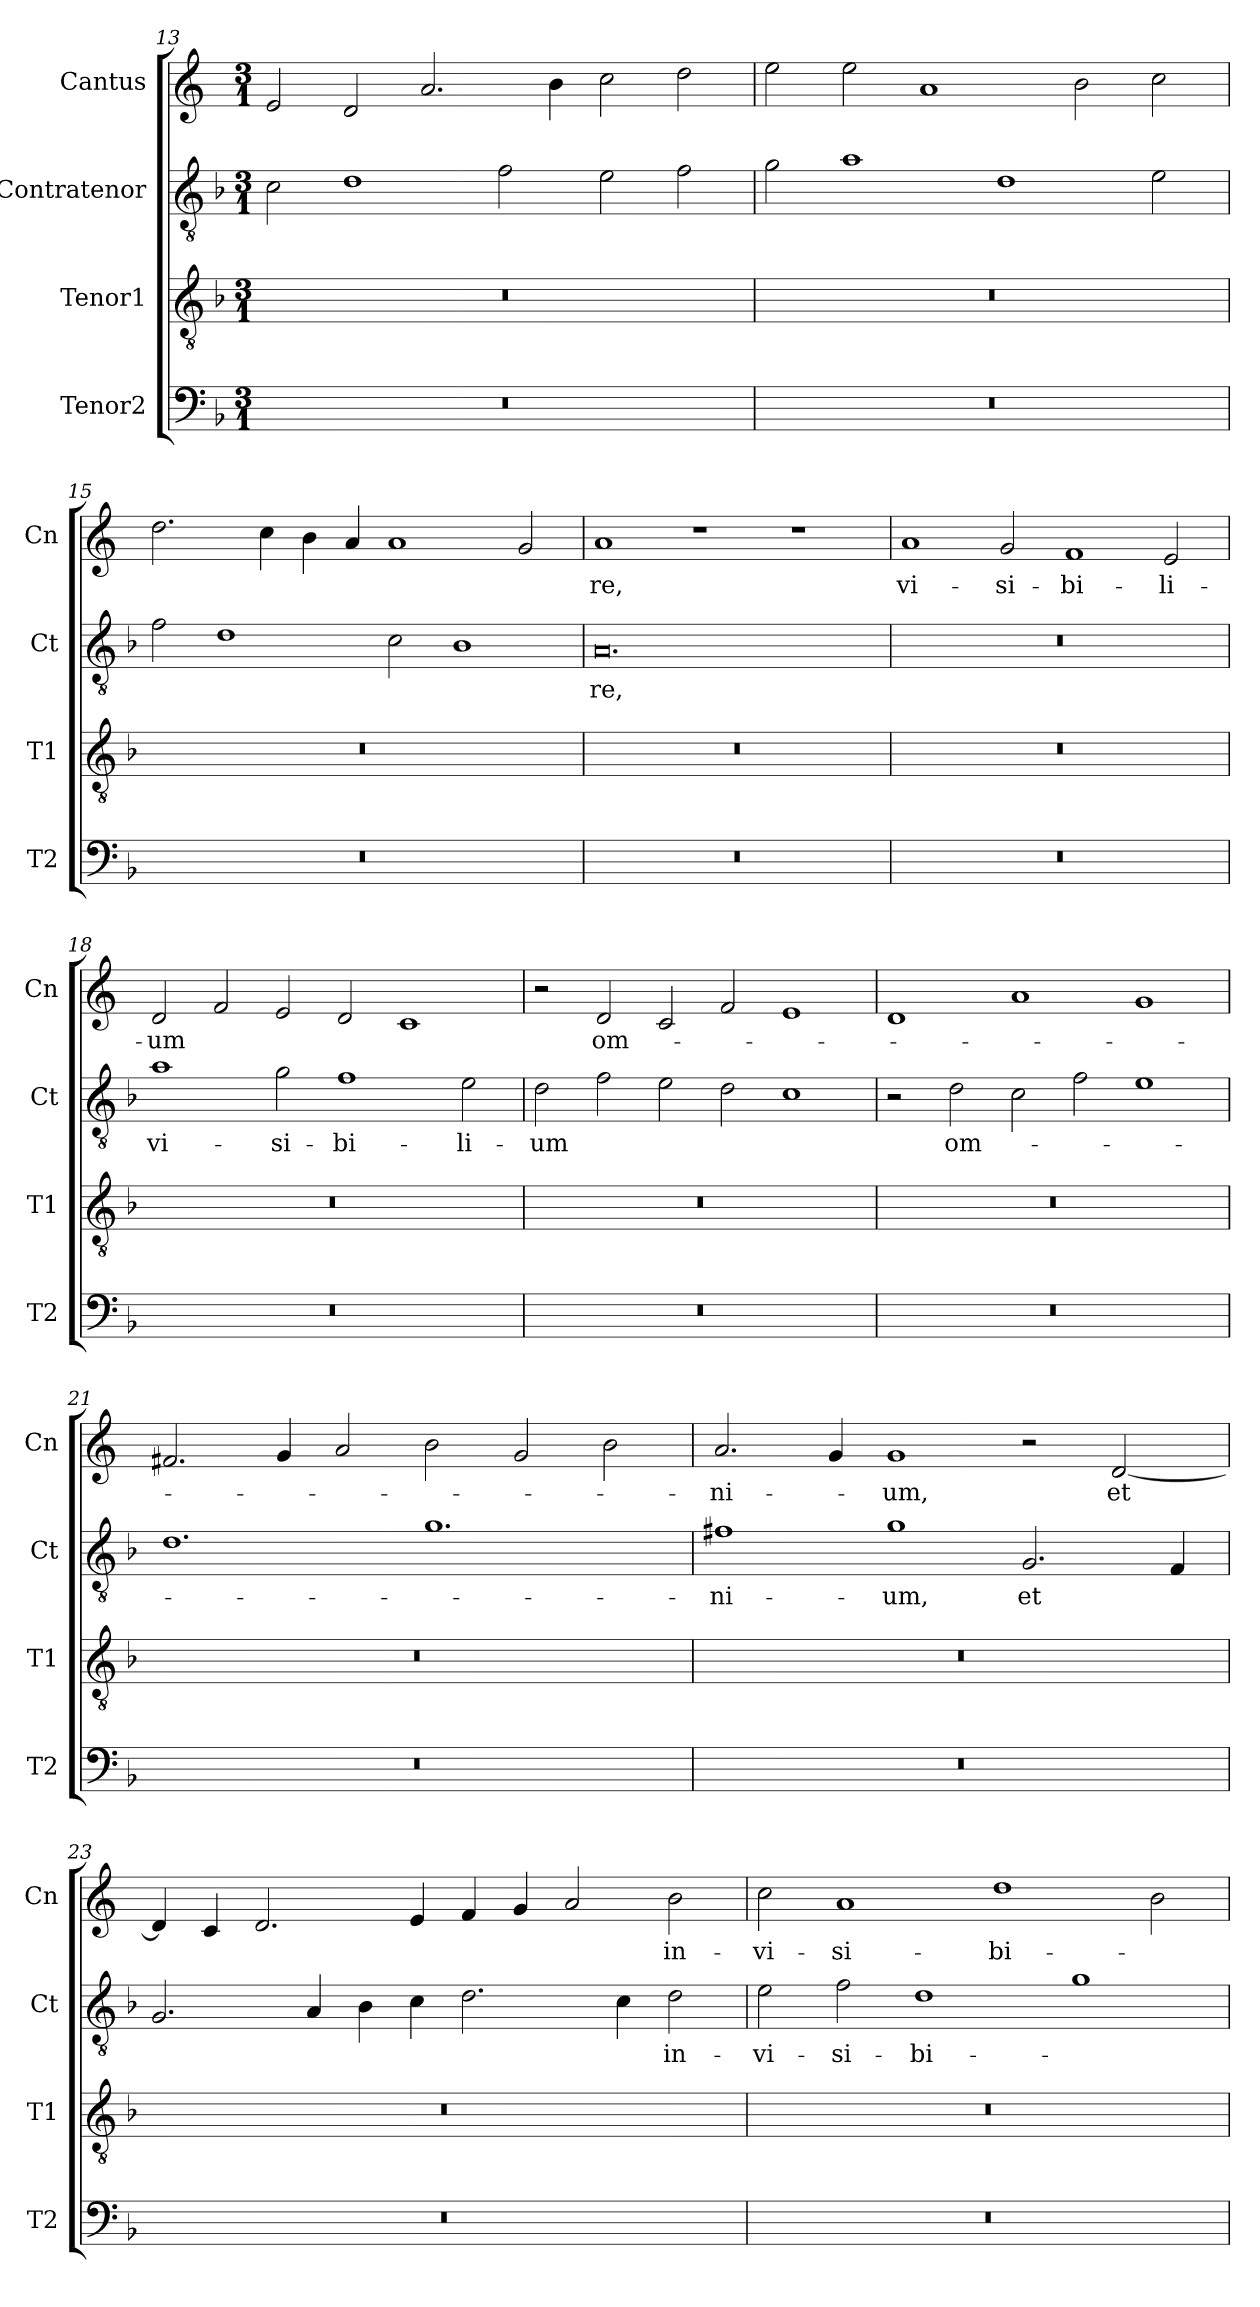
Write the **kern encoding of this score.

**kern	**kern	**kern	**text	**kern	**text
*part4	*part3	*part2	*part2	*part1	*part1
*staff4	*staff3	*staff2	*staff2	*staff1	*staff1
*I"Tenor2	*I"Tenor1	*I"Contratenor	*	*I"Cantus	*
*I'T2	*I'T1	*I'Ct	*	*I'Cn	*
*clefF4	*clefGv2	*clefGv2	*	*clefG2	*
*k[b-]	*k[b-]	*k[b-]	*	*k[]	*
*M3/1	*M3/1	*M3/1	*	*M3/1	*
=13	=13	=13	=13	=13	=13
0.r	0.r	2c\	.	2e/	.
.	.	1d	.	2d/	.
.	.	.	.	2.a/	.
.	.	2f\	.	.	.
.	.	.	.	4b\	.
.	.	2e\	.	2cc\	.
.	.	2f\	.	2dd\	.
=14	=14	=14	=14	=14	=14
0.r	0.r	2g\	.	2ee\	.
.	.	1a	.	2ee\	.
.	.	.	.	1a	.
.	.	1d	.	.	.
.	.	.	.	2b\	.
.	.	2e\	.	2cc\	.
=15	=15	=15	=15	=15	=15
0.r	0.r	2f\	.	2.dd\	.
.	.	1d	.	.	.
.	.	.	.	4cc\	.
.	.	.	.	4b\	.
.	.	.	.	4a/	.
.	.	2c\	.	1a	.
.	.	1B-	.	.	.
.	.	.	.	2g/	.
=16	=16	=16	=16	=16	=16
0.r	0.r	0.A	-re,	1a	-re,
.	.	.	.	1r	.
.	.	.	.	1r	.
=17	=17	=17	=17	=17	=17
0.r	0.r	0.r	.	1a	vi-
.	.	.	.	2g/	-si-
.	.	.	.	1f	-bi-
.	.	.	.	2e/	-li-
=18	=18	=18	=18	=18	=18
0.r	0.r	1a	vi-	2d/	-um
.	.	.	.	2f/	.
.	.	2g\	-si-	2e/	.
.	.	1f	-bi-	2d/	.
.	.	.	.	1c	.
.	.	2e\	-li-	.	.
=19	=19	=19	=19	=19	=19
0.r	0.r	2d\	-um	2r	.
.	.	2f\	.	2d/	om-
.	.	2e\	.	2c/	.
.	.	2d\	.	2f/	.
.	.	1c	.	1e	.
=20	=20	=20	=20	=20	=20
0.r	0.r	2r	.	1d	.
.	.	2d\	om-	.	.
.	.	2c\	.	1a	.
.	.	2f\	.	.	.
.	.	1e	.	1g	.
=21	=21	=21	=21	=21	=21
0.r	0.r	1.d	.	2.f#X/	.
.	.	.	.	4g/	.
.	.	.	.	2a/	.
.	.	1.g	.	2b\	.
.	.	.	.	2g/	.
.	.	.	.	2b\	.
=22	=22	=22	=22	=22	=22
0.r	0.r	1f#X	-ni-	2.a/	-ni-
.	.	.	.	4g/	.
.	.	1g	-um,	1g	-um,
.	.	2.G/	et	2r	.
.	.	.	.	[2d/	et
.	.	4F/	.	.	.
=23	=23	=23	=23	=23	=23
0.r	0.r	2.G/	.	4d/]	.
.	.	.	.	4c/	.
.	.	.	.	2.d/	.
.	.	4A/	.	.	.
.	.	4B-\	.	.	.
.	.	4c\	.	4e/	.
.	.	2.d\	.	4f/	.
.	.	.	.	4g/	.
.	.	.	.	2a/	.
.	.	4c\	.	.	.
.	.	2d\	in-	2b\	in-
=24	=24	=24	=24	=24	=24
0.r	0.r	2e\	-vi-	2cc\	-vi-
.	.	2f\	-si-	1a	-si-
.	.	1d	-bi-	.	.
.	.	.	.	1dd	-bi-
.	.	1g	.	.	.
.	.	.	.	2b\	.
=	=	=	=	=	=
*-	*-	*-	*-	*-	*-
